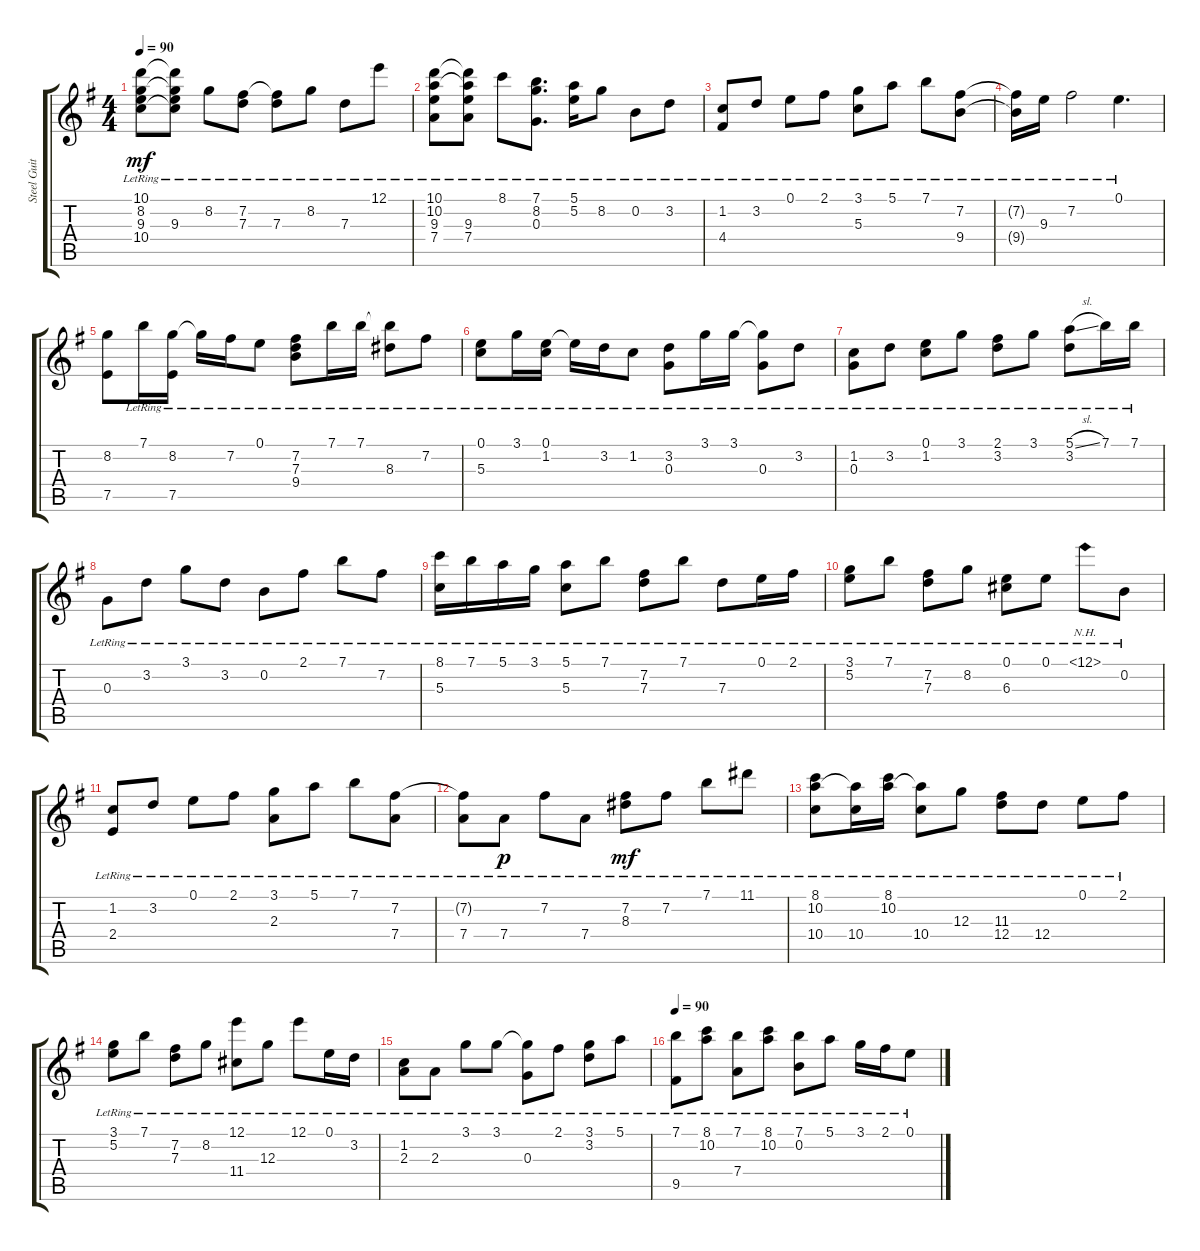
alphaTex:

\track ("Steel Guitar" "Steel Guit") {instrument acousticguitarsteel}
\staff {score tabs}
\tuning (E4 B3 G3 D3 A2 E2) {hide}
\ts (4 4)
\tempo 90
\clef g2
\ks g
(10.1{lr} 8.2{lr} 9.3{lr} 10.4{lr}).8{dy mf} (10.1{lr t} 8.2{lr t} 9.3{lr} 10.4{lr t}).8 8.2{lr}.8 (7.2{lr} 7.3{lr}).8 (7.2{lr t} 7.3{lr}).8 8.2{lr}.8 7.3{lr}.8 12.1{lr}.8 |
(10.1{lr} 10.2{lr} 9.3{lr} 7.4).8 (10.1{lr t} 10.2{lr t} 9.3{lr} 7.4).8 8.1{lr}.8 (7.1{lr} 8.2 0.3{lr}).8{d} (5.1{lr} 5.2).16 8.2{lr}.8 0.2{lr}.8 3.2{lr}.8 |
(1.2{lr} 4.4{lr}).8 3.2{lr}.8 0.1{lr}.8 2.1{lr}.8 (3.1{lr} 5.3).8 5.1{lr}.8 7.1{lr}.8 (7.2{lr} 9.4{lr}).8 |
(7.2{lr t} 9.4{lr t}).16 9.3{lr}.16 7.2{lr}.2 0.1{lr}.4{d} |
(8.2 7.5).8 7.1{lr}.16 (8.2{lr} 7.5{lr}).16 8.2{lr t}.16 7.2{lr}.16 0.1{lr}.8 (7.2{lr} 7.3{lr} 9.4{lr}).8 7.1{lr}.16 7.1{lr}.16 (7.1{lr t} 8.3{lr}).8 7.2{lr}.8 |
(0.1{lr} 5.3{lr}).8 3.1{lr}.16 (0.1{lr} 1.2{lr}).16 0.1{lr t}.16 3.2{lr}.16 1.2{lr}.8 (3.2{lr} 0.3{lr}).8 3.1{lr}.16 3.1{lr}.16 (3.1{lr t} 0.3{lr}).8 3.2{lr}.8 |
(1.2{lr} 0.3{lr}).8 3.2{lr}.8 (0.1{lr} 1.2).8 3.1{lr}.8 (2.1{lr} 3.2{lr}).8 3.1{lr}.8 (5.1{sl lr} 3.2).8 7.1{lr}.16 7.1{lr}.16 |
0.3{lr}.8 3.2{lr}.8 3.1{lr}.8 3.2{lr}.8 0.2{lr}.8 2.1{lr}.8 7.1{lr}.8 7.2{lr}.8 |
(8.1{lr} 5.3{lr}).16 7.1{lr}.16 5.1{lr}.16 3.1{lr}.16 (5.1{lr} 5.3{lr}).8 7.1{lr}.8 (7.2{lr} 7.3{lr}).8 7.1{lr}.8 7.3{lr}.8 0.1{lr}.16 2.1{lr}.16 |
(3.1{lr} 5.2{lr}).8 7.1{lr}.8 (7.2{lr} 7.3{lr}).8 8.2{lr}.8 (0.1{lr} 6.3{lr}).8 0.1{lr}.8 12.1{nh lr}.8 0.2{lr}.8 |
(1.2{lr} 2.4{lr}).8 3.2{lr}.8 0.1{lr}.8 2.1{lr}.8 (3.1{lr} 2.3{lr}).8 5.1{lr}.8 7.1{lr}.8 (7.2{lr} 7.4{lr}).8 |
(7.2{lr t} 7.4{lr}).8 7.4{lr}.8{dy p} 7.2{lr}.8 7.4{lr}.8 (7.2{lr} 8.3{lr}).8{dy mf} 7.2{lr}.8 7.1{lr}.8 11.1{lr}.8 |
(8.1 10.2{lr} 10.4).8 (10.2{lr t} 10.4).16 (8.1 10.2{lr}).16 (10.2{lr t} 10.4).8 12.3{lr}.8 (11.3{lr} 12.4{lr}).8 12.4{lr}.8 0.1{lr}.8 2.1{lr}.8 |
(3.1{lr} 5.2{lr}).8 7.1{lr}.8 (7.2{lr} 7.3{lr}).8 8.2{lr}.8 (12.1{lr} 11.4{lr}).8 12.3{lr}.8 12.1{lr}.8 0.1{lr}.16 3.2{lr}.16 |
(1.2{lr} 2.3{lr}).8 2.3{lr}.8 3.1{lr}.8 3.1{lr}.8 (3.1{lr t} 0.3{lr}).8 2.1{lr}.8 (3.1{lr} 3.2{lr}).8 5.1{lr}.8 |
\tempo 90
(7.1{lr} 9.5).8 (8.1{lr} 10.2{lr}).8 (7.1{lr} 7.4{lr}).8 (8.1{lr} 10.2{lr}).8 (7.1{lr} 0.2{lr}).8 5.1{lr}.8 3.1{lr}.16 2.1{lr}.16 0.1{lr}.8
